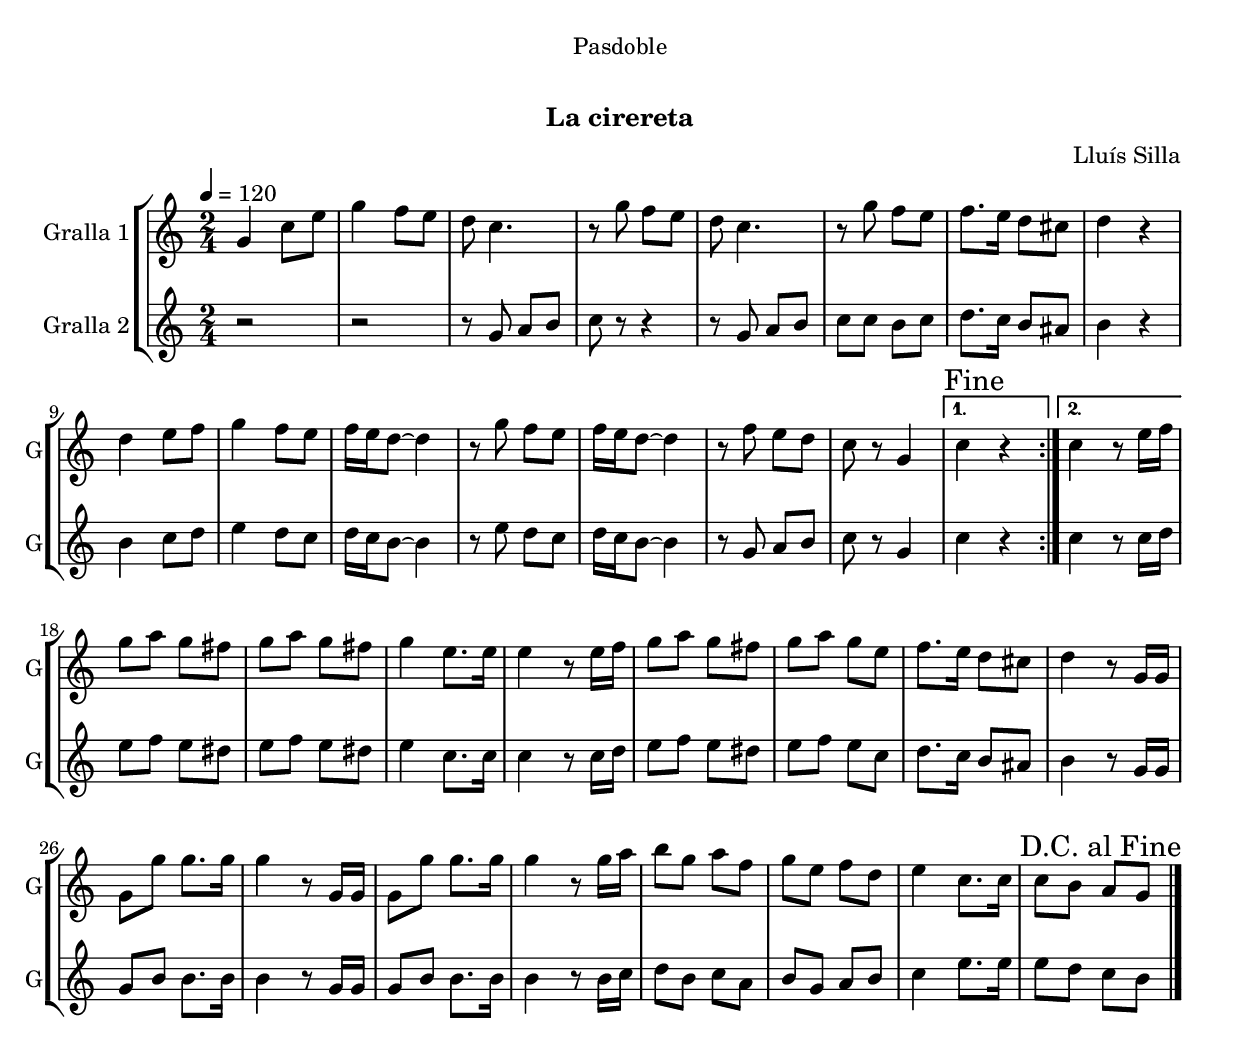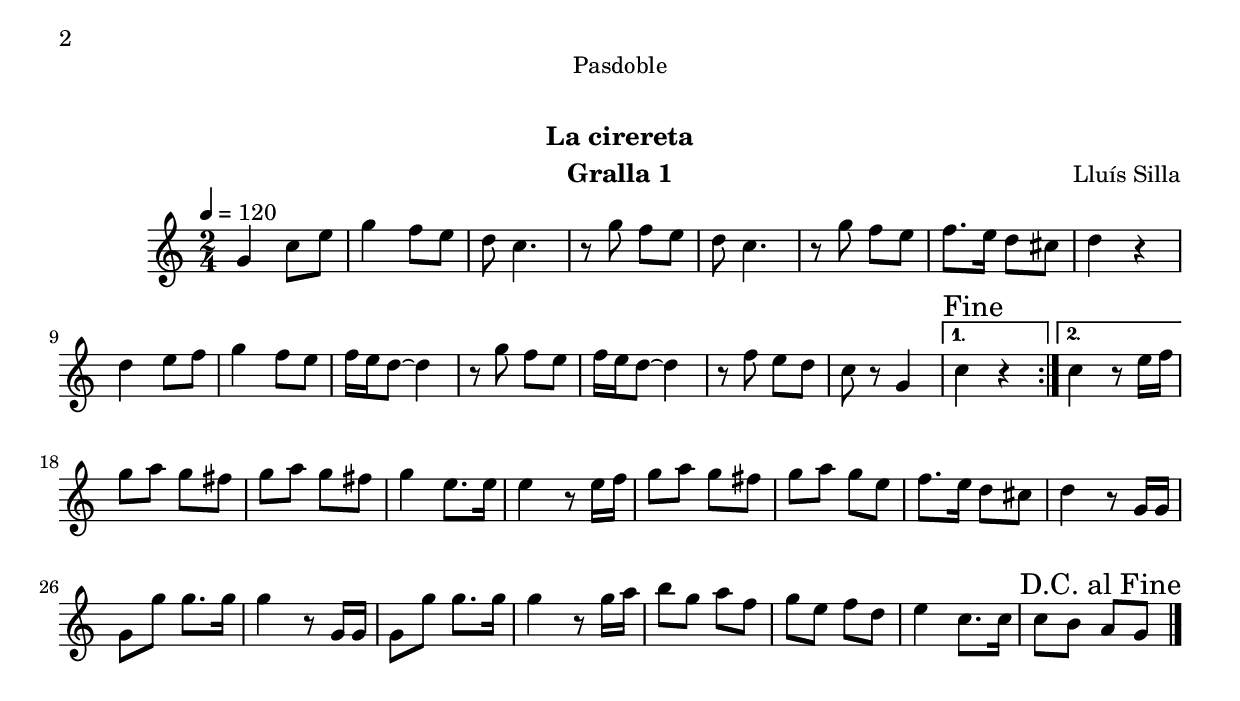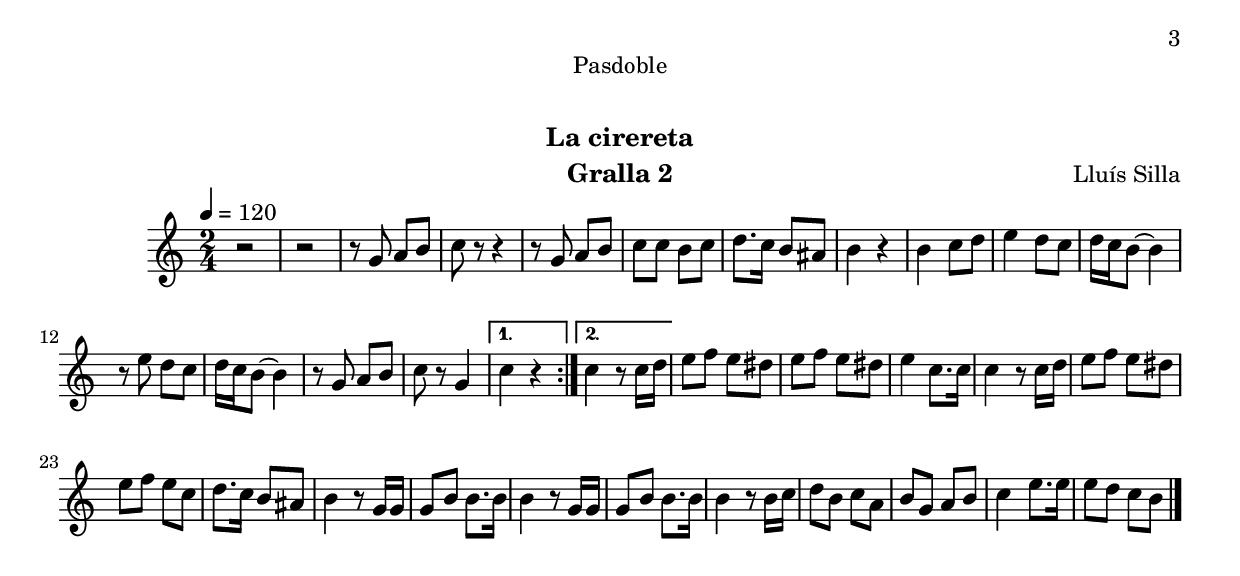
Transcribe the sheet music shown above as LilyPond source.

\version "2.22.1"

\header {
  dedication="Pasdoble"
  title="   "
  subtitle="La cirereta"
  subsubtitle=""
  poet=""
  meter=""
  piece=""
  composer="Lluís Silla"
  arranger=""
  opus=""
  instrument=""
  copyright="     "
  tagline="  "
}

liniaroAa =
\relative g'
{
  \tempo 4=120
  \clef treble
  \key c \major
  \time 2/4
  \repeat volta 2 { g4 c8 e  |
  g4 f8 e  |
  d8 c4.  |
  r8 g' f e  |
  %05
  d8 c4.  |
  r8 g' f e  |
  f8. e16 d8 cis  |
  d4 r  |
  d4 e8 f  |
  %10
  g4 f8 e  |
  f16 e d8 ~ d4  |
  r8 g f e  |
  f16 e d8 ~ d4  |
  r8 f e d  |
  %15
  c8 r g4 }
  \alternative { { \mark "Fine" c4 r }
  { c4 r8 e16 f } }
  g8 a g fis  |
  g8 a g fis  |
  %20
  g4 e8. e16  |
  e4 r8 e16 f  |
  g8 a g fis  |
  g8 a g e  |
  f8. e16 d8 cis  |
  %25
  d4 r8 g,16 g  |
  g8 g' g8. g16  |
  g4 r8 g,16 g  |
  g8 g' g8. g16  |
  g4 r8 g16 a  |
  %30
  b8 g a f  |
  g8 e f d  |
  e4 c8. c16  |
  \mark "D.C. al Fine" c8 b a g  \bar "|."
}

liniaroAb =
\relative g'
{
  \tempo 4=120
  \clef treble
  \key c \major
  \time 2/4
  \repeat volta 2 { r2  |
  r2  |
  r8 g a b  |
  c8 r r4  |
  %05
  r8 g a b  |
  c8 c b c  |
  d8. c16 b8 ais  |
  b4 r  |
  b4 c8 d  |
  %10
  e4 d8 c  |
  d16 c b8 ~ b4  |
  r8 e d c  |
  d16 c b8 ~ b4  |
  r8 g a b  |
  %15
  c8 r g4 }
  \alternative { { c4 r }
  { c4 r8 c16 d } }
  e8 f e dis  |
  e8 f e dis  |
  %20
  e4 c8. c16  |
  c4 r8 c16 d  |
  e8 f e dis  |
  e8 f e c  |
  d8. c16 b8 ais  |
  %25
  b4 r8 g16 g  |
  g8 b b8. b16  |
  b4 r8 g16 g  |
  g8 b b8. b16  |
  b4 r8 b16 c  |
  %30
  d8 b c a  |
  b8 g a b  |
  c4 e8. e16  |
  e8 d c b  \bar "|."
}

\bookpart {
  \score {
    \new StaffGroup {
      \override Score.RehearsalMark #'self-alignment-X = #LEFT
      <<
        \new Staff \with {instrumentName = #"Gralla 1" shortInstrumentName = #"G"} \liniaroAa
        \new Staff \with {instrumentName = #"Gralla 2" shortInstrumentName = #"G"} \liniaroAb
      >>
    }
    \layout {}
  }
  \score { \unfoldRepeats
    \new StaffGroup {
      \override Score.RehearsalMark #'self-alignment-X = #LEFT
      <<
        \new Staff \with {instrumentName = #"Gralla 1" shortInstrumentName = #"G"} \liniaroAa
        \new Staff \with {instrumentName = #"Gralla 2" shortInstrumentName = #"G"} \liniaroAb
      >>
    }
    \midi {
      \set Staff.midiInstrument = "oboe"
      \set DrumStaff.midiInstrument = "drums"
    }
  }
}

\bookpart {
  \header {instrument="Gralla 1"}
  \score {
    \new StaffGroup {
      \override Score.RehearsalMark #'self-alignment-X = #LEFT
      <<
        \new Staff \liniaroAa
      >>
    }
    \layout {}
  }
  \score { \unfoldRepeats
    \new StaffGroup {
      \override Score.RehearsalMark #'self-alignment-X = #LEFT
      <<
        \new Staff \liniaroAa
      >>
    }
    \midi {
      \set Staff.midiInstrument = "oboe"
      \set DrumStaff.midiInstrument = "drums"
    }
  }
}

\bookpart {
  \header {instrument="Gralla 2"}
  \score {
    \new StaffGroup {
      \override Score.RehearsalMark #'self-alignment-X = #LEFT
      <<
        \new Staff \liniaroAb
      >>
    }
    \layout {}
  }
  \score { \unfoldRepeats
    \new StaffGroup {
      \override Score.RehearsalMark #'self-alignment-X = #LEFT
      <<
        \new Staff \liniaroAb
      >>
    }
    \midi {
      \set Staff.midiInstrument = "oboe"
      \set DrumStaff.midiInstrument = "drums"
    }
  }
}

